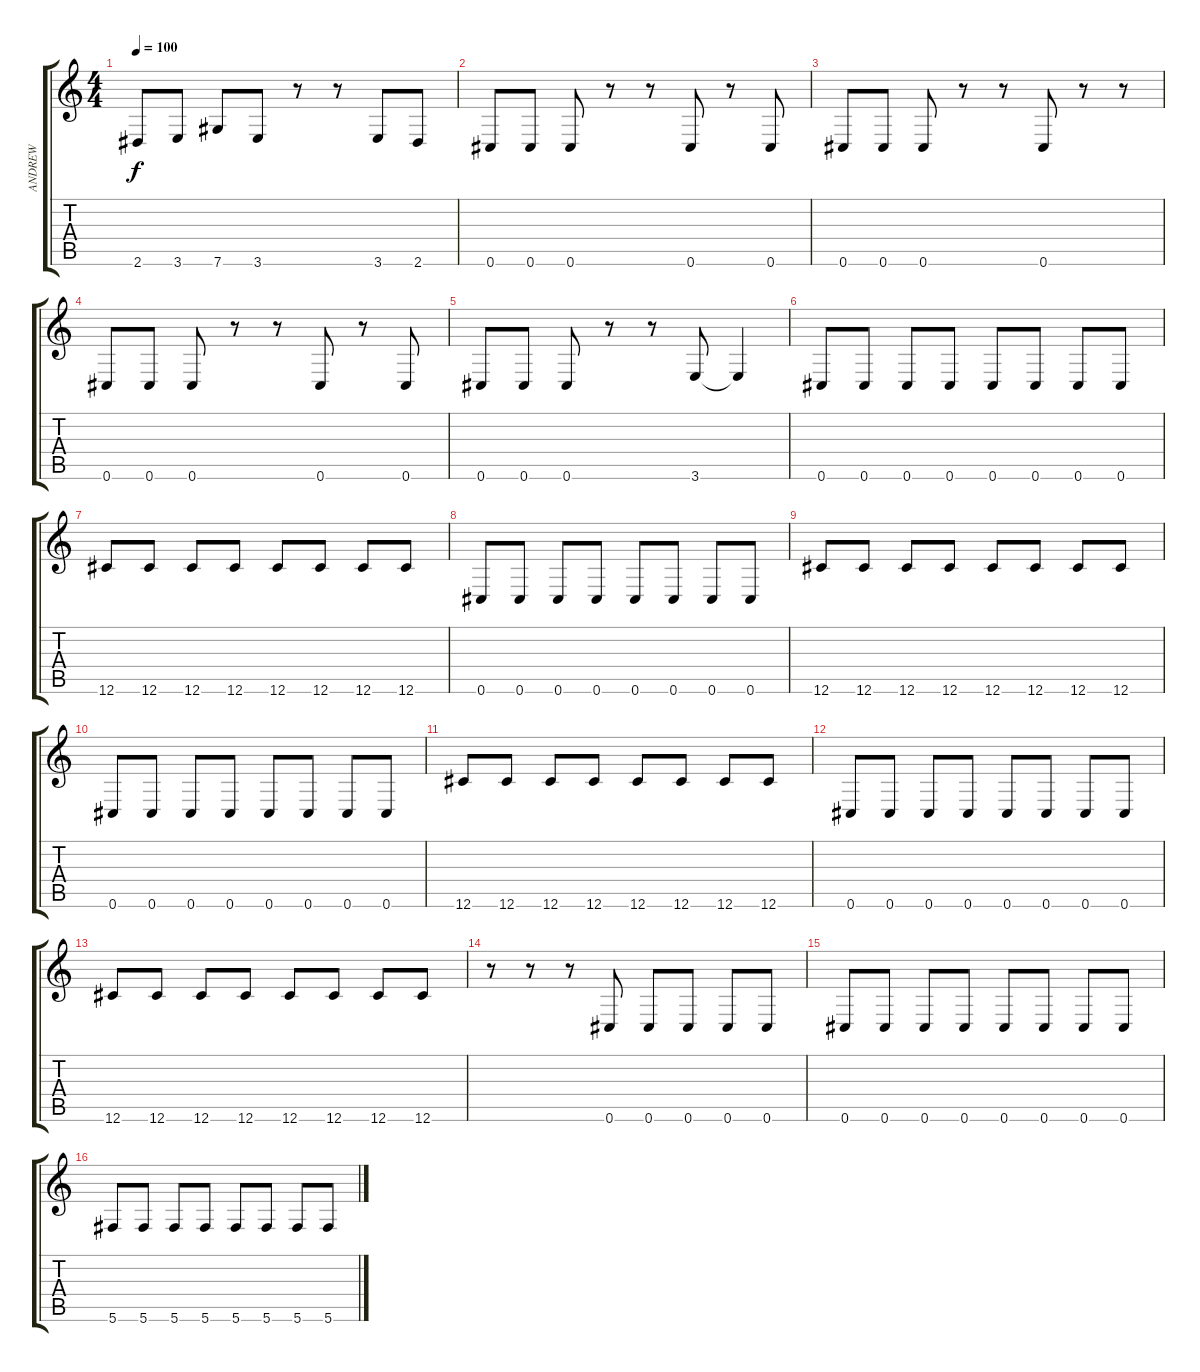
\track ("ANDREW" "ANDREW") {instrument electricbasspick}
\staff {score tabs}
\tuning (Eb4 Bb3 Gb3 Db3 Ab2 Db2) {hide}
\ts (4 4)
\tempo 100
\clef g2
\ks c
2.6.8{dy f} 3.6.8 7.6.8 3.6.8 r.8 r.8 3.6.8 2.6.8 |
0.6.8 0.6.8 0.6.8 r.8 r.8 0.6.8 r.8 0.6.8 |
0.6.8 0.6.8 0.6.8 r.8 r.8 0.6.8 r.8 r.8 |
0.6.8 0.6.8 0.6.8 r.8 r.8 0.6.8 r.8 0.6.8 |
0.6.8 0.6.8 0.6.8 r.8 r.8 3.6.8 3.6{t}.4 |
0.6.8 0.6.8 0.6.8 0.6.8 0.6.8 0.6.8 0.6.8 0.6.8 |
12.6.8 12.6.8 12.6.8 12.6.8 12.6.8 12.6.8 12.6.8 12.6.8 |
0.6.8 0.6.8 0.6.8 0.6.8 0.6.8 0.6.8 0.6.8 0.6.8 |
12.6.8 12.6.8 12.6.8 12.6.8 12.6.8 12.6.8 12.6.8 12.6.8 |
0.6.8 0.6.8 0.6.8 0.6.8 0.6.8 0.6.8 0.6.8 0.6.8 |
12.6.8 12.6.8 12.6.8 12.6.8 12.6.8 12.6.8 12.6.8 12.6.8 |
0.6.8 0.6.8 0.6.8 0.6.8 0.6.8 0.6.8 0.6.8 0.6.8 |
12.6.8 12.6.8 12.6.8 12.6.8 12.6.8 12.6.8 12.6.8 12.6.8 |
r.8 r.8 r.8 0.6.8 0.6.8 0.6.8 0.6.8 0.6.8 |
0.6.8 0.6.8 0.6.8 0.6.8 0.6.8 0.6.8 0.6.8 0.6.8 |
5.6.8 5.6.8 5.6.8 5.6.8 5.6.8 5.6.8 5.6.8 5.6.8
